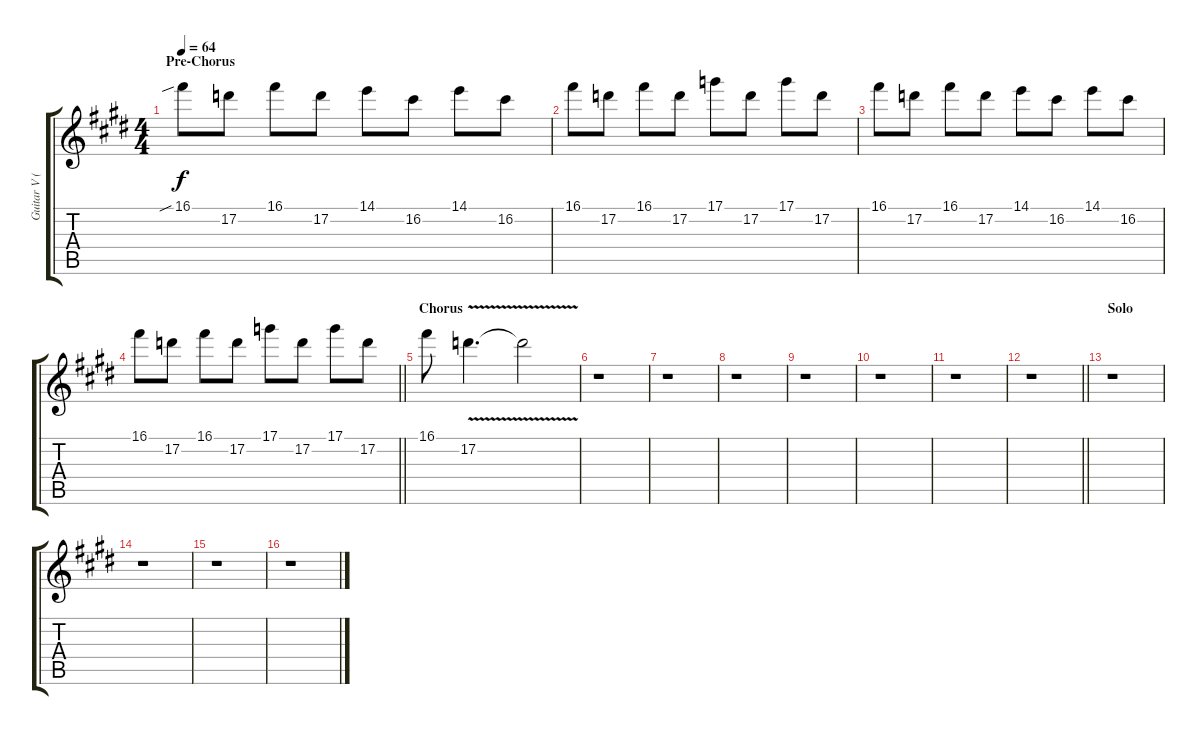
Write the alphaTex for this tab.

\track ("Guitar V (Dist.)" "Guitar V (") {instrument distortionguitar}
\staff {score tabs}
\tuning (D4 A3 F3 C3 G2 D2) {hide}
\ts (4 4)
\section ("" "Pre-Chorus")
\tempo 64
\clef g2
\ks e
16.1{sib}.8{dy f} 17.2.8 16.1.8 17.2.8 14.1.8 16.2.8 14.1.8 16.2.8 |
16.1.8 17.2.8 16.1.8 17.2.8 17.1.8 17.2.8 17.1.8 17.2.8 |
16.1.8 17.2.8 16.1.8 17.2.8 14.1.8 16.2.8 14.1.8 16.2.8 |
\barLineRight lightlight
16.1.8 17.2.8 16.1.8 17.2.8 17.1.8 17.2.8 17.1.8 17.2.8 |
\section ("" "Chorus")
16.1.8 17.2{v}.4{d} 17.2{v t}.2 |
r.1 |
r.1 |
r.1 |
r.1 |
r.1 |
r.1 |
\barLineRight lightlight
r.1 |
\section ("" "Solo")
r.1 |
r.1 |
r.1 |
r.1
